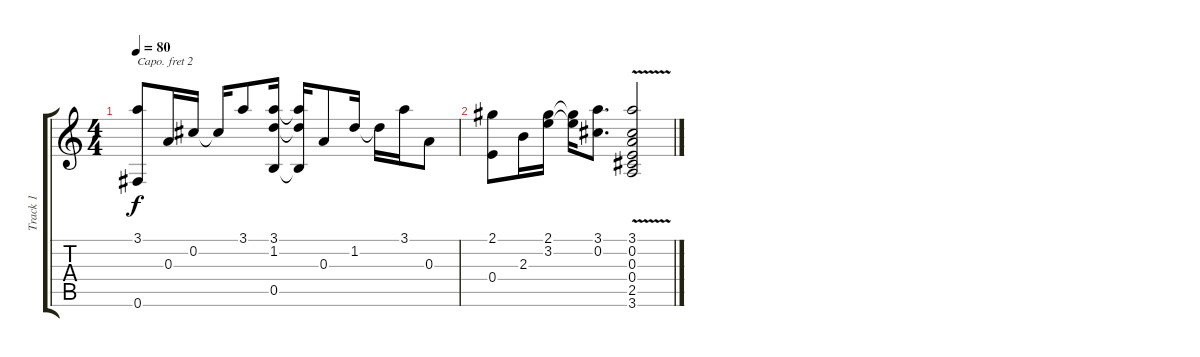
\track ("Track 1" "Track 1") {instrument acousticguitarsteel}
\staff {score tabs}
\capo 2
\tuning (E4 B3 G3 D3 A2 E2) {hide}
\ts (4 4)
\tempo 80
\clef g2
\ks c
(3.1 0.6).8{dy f} 0.3.16 0.2.16 0.2{t}.16 3.1.8 (3.1 1.2 0.5).16 (3.1{t} 1.2{t} 0.5{t}).16 0.3.8 1.2.16 1.2{t}.16 3.1.16 0.3.8 |
(2.1 0.4).8 2.3.16 (2.1 3.2).16 (2.1{t} 3.2{t}).16 (3.1 0.2).8{d} (3.1{v} 0.2{v} 0.3{v} 0.4{v} 2.5{v} 3.6{v}).2
